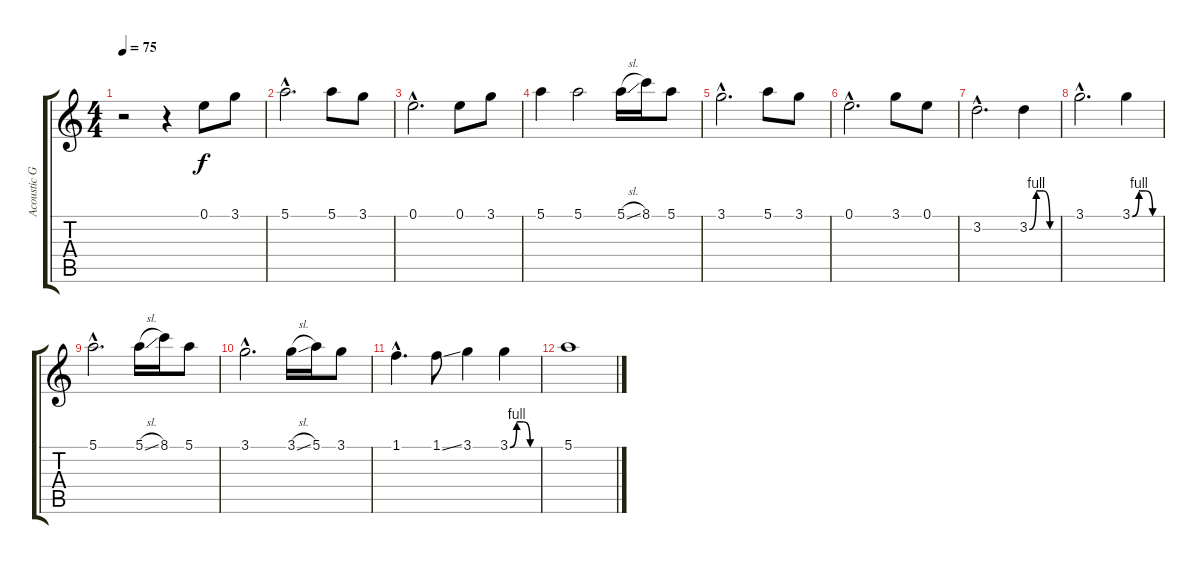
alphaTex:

\track ("Acoustic Guitar" "Acoustic G") {instrument acousticguitarsteel}
\staff {score tabs}
\tuning (E4 B3 G3 D3 A2 E2) {hide}
\ts (4 4)
\tempo 75
\clef g2
\ks c
r.2{dy f instrument acousticguitarsteel} r.4 0.1.8 3.1.8 |
5.1{hac}.2{d} 5.1.8 3.1.8 |
0.1{hac}.2{d} 0.1.8 3.1.8 |
5.1.4 5.1.2 5.1{sl}.16 8.1.16 5.1.8 |
3.1{hac}.2{d} 5.1.8 3.1.8 |
0.1{hac}.2{d} 3.1.8 0.1.8 |
3.2{hac}.2{d} 3.2{be (custom 0 0 15 4 30 4 45 0 60 0)}.4 |
3.1{hac}.2{d} 3.1{be (custom 0 0 15 4 30 4 45 0 60 0)}.4 |
5.1{hac}.2{d} 5.1{sl}.16 8.1.16 5.1.8 |
3.1{hac}.2{d} 3.1{sl}.16 5.1.16 3.1.8 |
1.1{hac}.4{d} 1.1{ss}.8 3.1.4 3.1{be (custom 0 0 15 4 30 4 45 0 60 0)}.4 |
5.1.1
